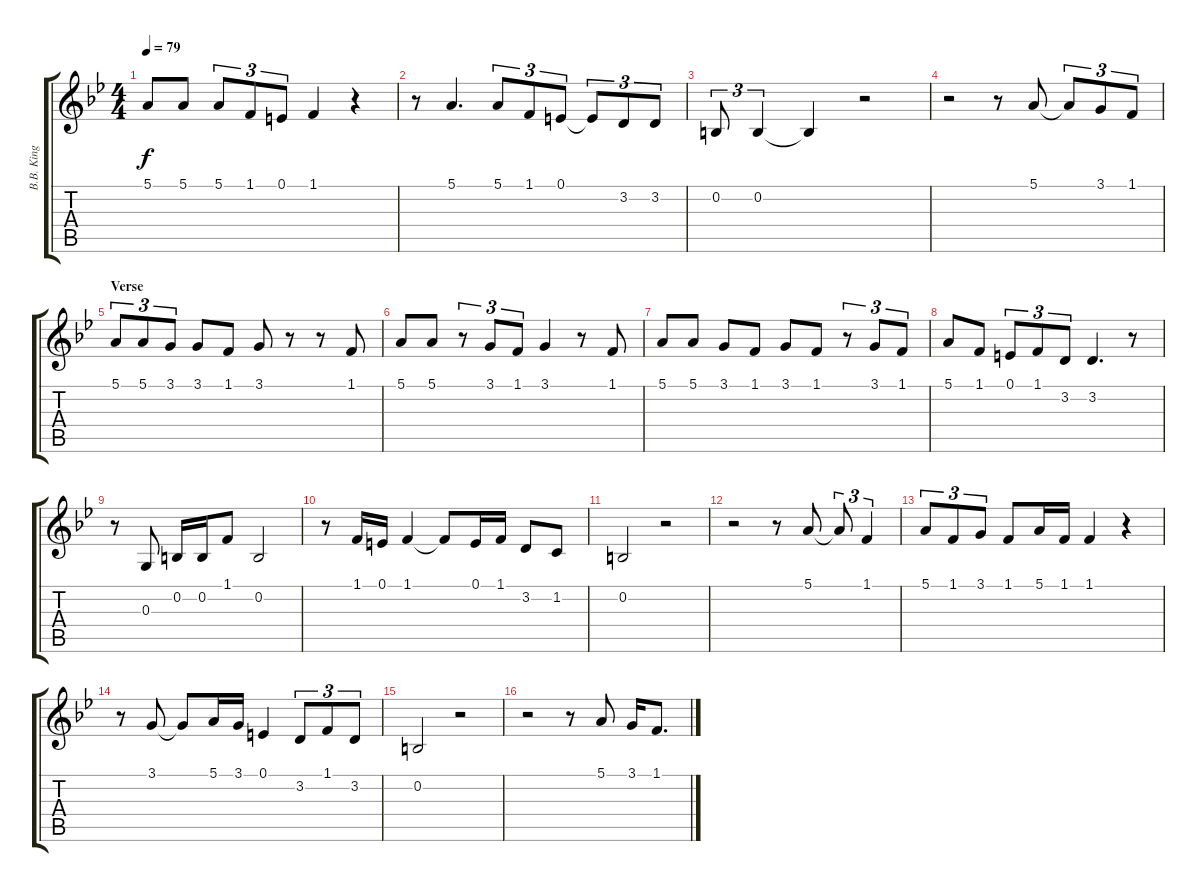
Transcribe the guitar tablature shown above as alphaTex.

\track ("B.B. King Voice" "B.B. King ") {instrument harmonica}
\staff {score tabs}
\tuning (E4 B3 G3 D3 A2 E2) {hide}
\ts (4 4)
\tempo 79
\clef g2
\ks bb
5.1.8{dy f} 5.1.8 5.1.8{tu (3 2)} 1.1.8{tu (3 2)} 0.1.8{tu (3 2)} 1.1.4 r.4 |
r.8 5.1.4{d} 5.1.8{tu (3 2)} 1.1.8{tu (3 2)} 0.1.8{tu (3 2)} 0.1{t}.8{tu (3 2)} 3.2.8{tu (3 2)} 3.2.8{tu (3 2)} |
0.2.8{tu (3 2)} 0.2.4{tu (3 2)} 0.2{t}.4 r.2 |
r.2 r.8 5.1.8 5.1{t}.8{tu (3 2)} 3.1.8{tu (3 2)} 1.1.8{tu (3 2)} |
\section ("" "Verse")
5.1.8{tu (3 2)} 5.1.8{tu (3 2)} 3.1.8{tu (3 2)} 3.1.8 1.1.8 3.1.8 r.8 r.8 1.1.8 |
5.1.8 5.1.8 r.8{tu (3 2)} 3.1.8{tu (3 2)} 1.1.8{tu (3 2)} 3.1.4 r.8 1.1.8 |
5.1.8 5.1.8 3.1.8 1.1.8 3.1.8 1.1.8 r.8{tu (3 2)} 3.1.8{tu (3 2)} 1.1.8{tu (3 2)} |
5.1.8 1.1.8 0.1.8{tu (3 2)} 1.1.8{tu (3 2)} 3.2.8{tu (3 2)} 3.2.4{d} r.8 |
r.8 0.3.8 0.2.16 0.2.16 1.1.8 0.2.2 |
r.8 1.1.16 0.1.16 1.1.4 1.1{t}.8 0.1.16 1.1.16 3.2.8 1.2.8 |
0.2.2 r.2 |
r.2 r.8 5.1.8 5.1{t}.8{tu (3 2)} 1.1.4{tu (3 2)} |
5.1.8{tu (3 2)} 1.1.8{tu (3 2)} 3.1.8{tu (3 2)} 1.1.8 5.1.16 1.1.16 1.1.4 r.4 |
r.8 3.1.8 3.1{t}.8 5.1.16 3.1.16 0.1.4 3.2.8{tu (3 2)} 1.1.8{tu (3 2)} 3.2.8{tu (3 2)} |
0.2.2 r.2 |
r.2 r.8 5.1.8 3.1.16 1.1.8{d}
